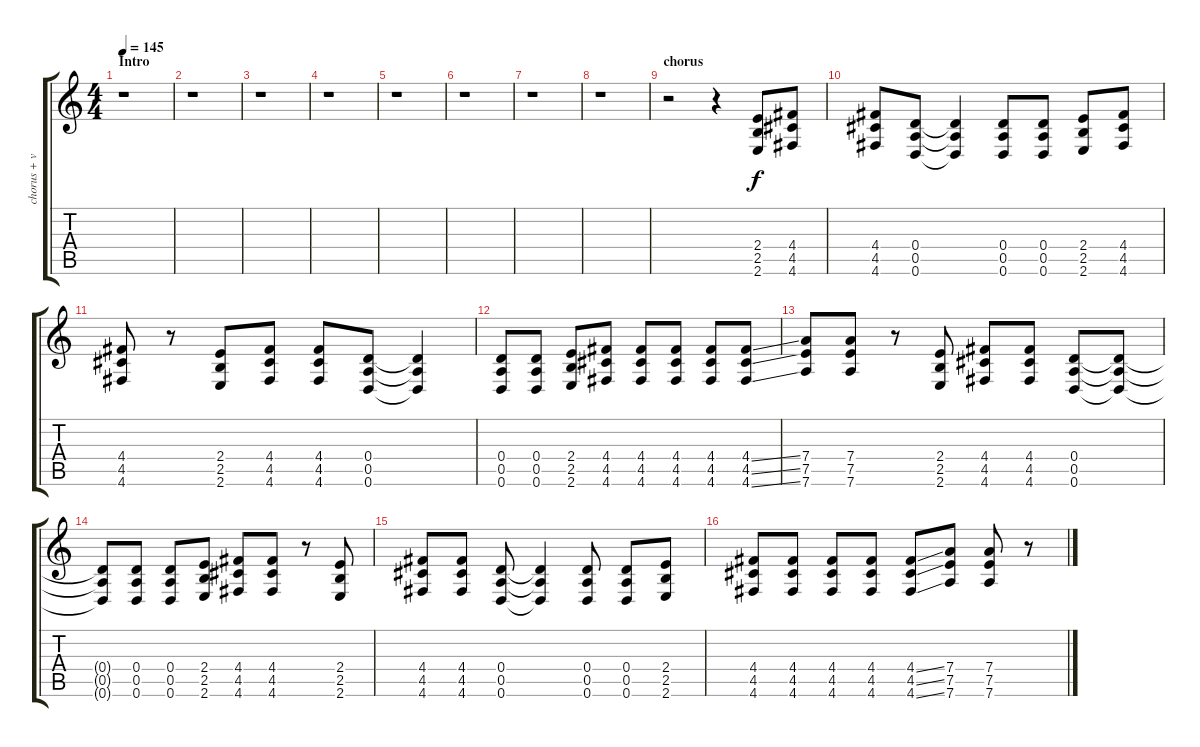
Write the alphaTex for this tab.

\track ("chorus + verse + pre chorus" "chorus + v") {instrument distortionguitar}
\staff {score tabs}
\tuning (E4 B3 G3 D3 A2 D2) {hide}
\ts (4 4)
\section ("" "Intro")
\tempo 145
\clef g2
\ks c
r.1{dy f instrument distortionguitar} |
r.1 |
r.1 |
r.1 |
r.1 |
r.1 |
r.1 |
r.1 |
\section ("" "chorus")
r.2 r.4 (2.4 2.5 2.6).8 (4.4 4.5 4.6).8 |
(4.4 4.5 4.6).8 (0.4 0.5 0.6).8 (0.4{t} 0.5{t} 0.6{t}).4 (0.4 0.5 0.6).8 (0.4 0.5 0.6).8 (2.4 2.5 2.6).8 (4.4 4.5 4.6).8 |
(4.4 4.5 4.6).8 r.8 (2.4 2.5 2.6).8 (4.4 4.5 4.6).8 (4.4 4.5 4.6).8 (0.4 0.5 0.6).8 (0.4{t} 0.5{t} 0.6{t}).4 |
(0.4 0.5 0.6).8 (0.4 0.5 0.6).8 (2.4 2.5 2.6).8 (4.4 4.5 4.6).8 (4.4 4.5 4.6).8 (4.4 4.5 4.6).8 (4.4 4.5 4.6).8 (4.4{ss} 4.5{ss} 4.6{ss}).8 |
(7.4 7.5 7.6).8 (7.4 7.5 7.6).8 r.8 (2.4 2.5 2.6).8 (4.4 4.5 4.6).8 (4.4 4.5 4.6).8 (0.4 0.5 0.6).8 (0.4{t} 0.5{t} 0.6{t}).8 |
(0.4{t} 0.5{t} 0.6{t}).8 (0.4 0.5 0.6).8 (0.4 0.5 0.6).8 (2.4 2.5 2.6).8 (4.4 4.5 4.6).8 (4.4 4.5 4.6).8 r.8 (2.4 2.5 2.6).8 |
(4.4 4.5 4.6).8 (4.4 4.5 4.6).8 (0.4 0.5 0.6).8 (0.4{t} 0.5{t} 0.6{t}).4 (0.4 0.5 0.6).8 (0.4 0.5 0.6).8 (2.4 2.5 2.6).8 |
(4.4 4.5 4.6).8 (4.4 4.5 4.6).8 (4.4 4.5 4.6).8 (4.4 4.5 4.6).8 (4.4{ss} 4.5{ss} 4.6{ss}).8 (7.4 7.5 7.6).8 (7.4 7.5 7.6).8 r.8
